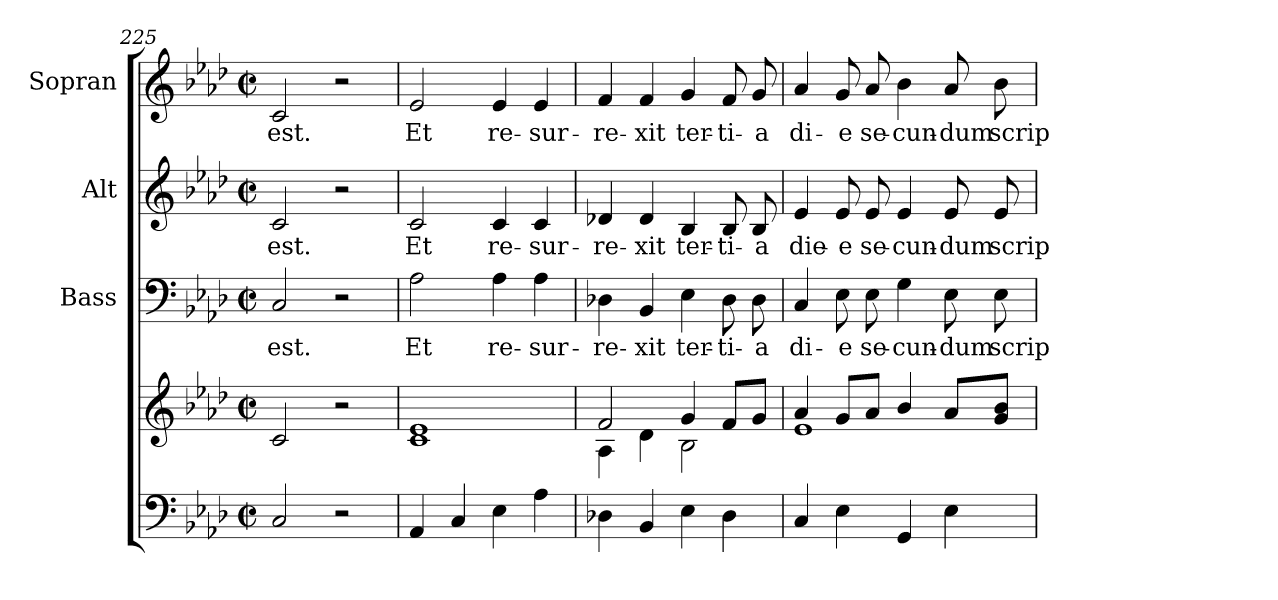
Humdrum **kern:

**kern	**kern	**kern	**text	**kern	**text	**kern	**text
*part4	*part4	*part3	*part3	*part2	*part2	*part1	*part1
*staff5	*staff4	*staff3	*staff3	*staff2	*staff2	*staff1	*staff1
*	*	*I"Bass	*	*I"Alt	*	*I"Sopran	*
*	*	*I'B.	*	*I'A.	*	*I'S.	*
*clefF4	*clefG2	*clefF4	*	*clefG2	*	*clefG2	*
*k[b-e-a-d-]	*k[b-e-a-d-]	*k[b-e-a-d-]	*	*k[b-e-a-d-]	*	*k[b-e-a-d-]	*
*A-:	*A-:	*A-:	*	*A-:	*	*A-:	*
*M2/2	*M2/2	*M2/2	*	*M2/2	*	*M2/2	*
*met(c|)	*met(c|)	*met(c|)	*	*met(c|)	*	*met(c|)	*
=225	=225	=225	=225	=225	=225	=225	=225
!	!	!	!LO:LY:b	!	!LO:LY:b	!	!LO:LY:b
2C/	2c/	2C/	est.	2c/	est.	2c/	est.
2r	2r	2r	.	2r	.	2r	.
=226	=226	=226	=226	=226	=226	=226	=226
!	!	!	!LO:LY:b	!	!LO:LY:b	!	!LO:LY:b
4AA-/	1c 1e-	2A-\	Et	2c/	Et	2e-/	Et
4C/	.	.	.	.	.	.	.
!	!	!	!LO:LY:b	!	!LO:LY:b	!	!LO:LY:b
4E-\	.	4A-\	re-	4c/	re-	4e-/	re-
!	!	!	!LO:LY:b	!	!LO:LY:b	!	!LO:LY:b
4A-\	.	4A-\	-sur-	4c/	-sur-	4e-/	-sur-
!!LO:LB:g=z
=227	=227	=227	=227	=227	=227	=227	=227
*	*^	*	*	*	*	*	*
!	!	!	!	!LO:LY:b	!	!LO:LY:b	!	!LO:LY:b
4D-X\	2f/	4A-\	4D-X\	-re-	4d-X/	-re-	4f/	-re-
!	!	!	!	!LO:LY:b	!	!LO:LY:b	!	!LO:LY:b
4BB-/	.	4d-\	4BB-/	-xit	4d-/	-xit	4f/	-xit
!	!	!	!	!LO:LY:b	!	!LO:LY:b	!	!LO:LY:b
4E-\	4g/	2B-\	4E-\	ter-	4B-/	ter-	4g/	ter-
!	!	!	!	!LO:LY:b	!	!LO:LY:b	!	!LO:LY:b
4D-\	8f/L	.	8D-\	-ti-	8B-/	-ti-	8f/	-ti-
!	!	!	!	!LO:LY:b	!	!LO:LY:b	!	!LO:LY:b
.	8g/J	.	8D-\	-a	8B-/	-a	8g/	-a
=228	=228	=228	=228	=228	=228	=228	=228	=228
!	!	!	!	!LO:LY:b	!	!LO:LY:b	!	!LO:LY:b
4C/	4a-/	1e-	4C/	di-	4e-/	die-	4a-/	di-
!	!	!	!	!LO:LY:b	!	!LO:LY:b	!	!LO:LY:b
4E-\	8g/L	.	8E-\	-e	8e-/	-e	8g/	-e
!	!	!	!	!LO:LY:b	!	!LO:LY:b	!	!LO:LY:b
.	8a-/J	.	8E-\	se-	8e-/	se-	8a-/	se-
!	!	!	!	!LO:LY:b	!	!LO:LY:b	!	!LO:LY:b
4GG/	4b-/	.	4G\	-cun-	4e-/	-cun-	4b-\	-cun-
!	!	!	!	!LO:LY:b	!	!LO:LY:b	!	!LO:LY:b
4E-\	8a-/L	.	8E-\	-dum	8e-/	-dum	8a-/	-dum
!	!	!	!	!LO:LY:b	!	!LO:LY:b	!	!LO:LY:b
.	8g/ 8b-/J	.	8E-\	scrip-	8e-/	scrip-	8b-\	scrip-
*	*v	*v	*	*	*	*	*	*
=	=	=	=	=	=	=	=
*-	*-	*-	*-	*-	*-	*-	*-
